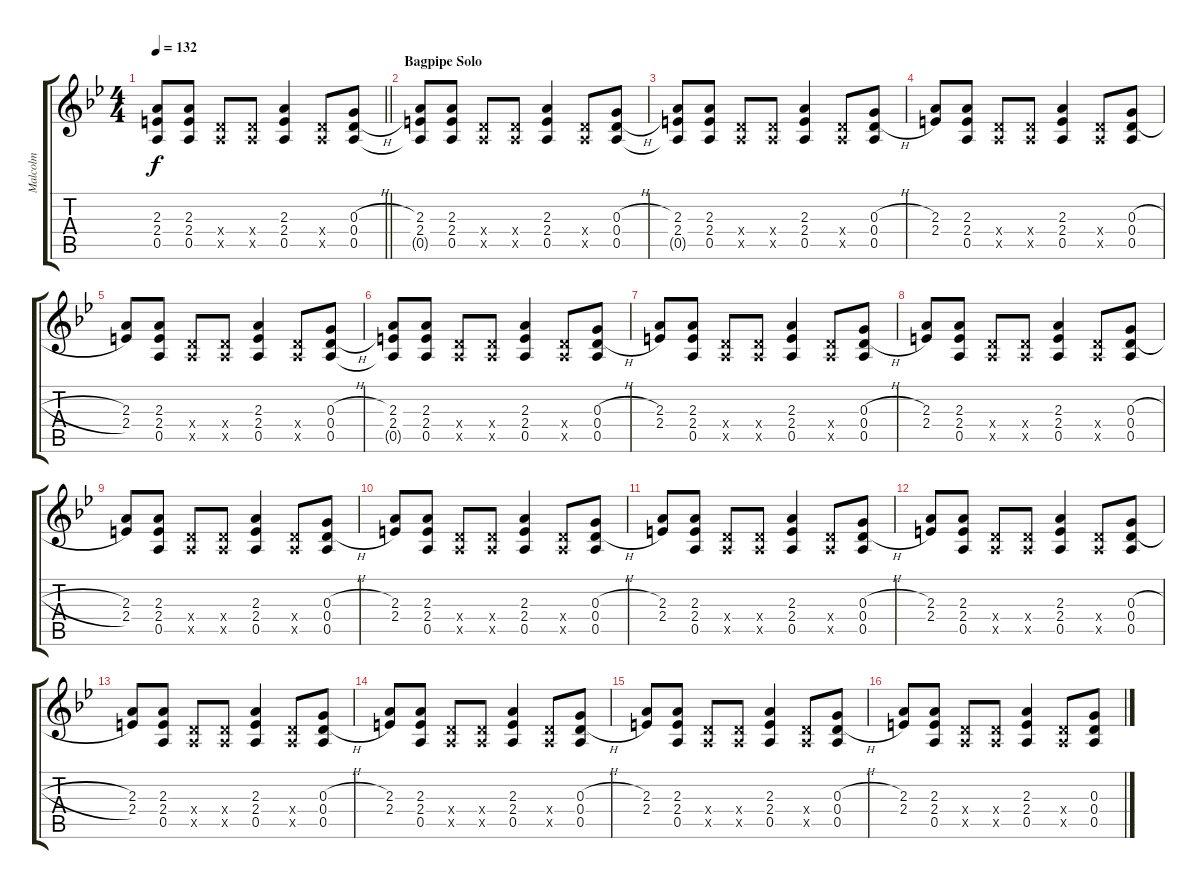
\track ("Malcolm" "Malcolm") {instrument overdrivenguitar}
\staff {score tabs}
\tuning (E4 B3 G3 D3 A2 E2) {hide}
\ts (4 4)
\tempo 132
\clef g2
\barLineRight lightlight
\ks bb
(2.3 2.4 0.5{t}).8{dy f} (2.3 2.4 0.5).8 (0.4{x} 0.5{x}).8 (0.4{x} 0.5{x}).8 (2.3 2.4 0.5).4 (0.4{x} 0.5{x}).8 (0.3{h} 0.4{h} 0.5).8 |
\section ("" "Bagpipe Solo")
(2.3 2.4 0.5{t}).8 (2.3 2.4 0.5).8 (0.4{x} 0.5{x}).8 (0.4{x} 0.5{x}).8 (2.3 2.4 0.5).4 (0.4{x} 0.5{x}).8 (0.3{h} 0.4{h} 0.5).8 |
(2.3 2.4 0.5{t}).8 (2.3 2.4 0.5).8 (0.4{x} 0.5{x}).8 (0.4{x} 0.5{x}).8 (2.3 2.4 0.5).4 (0.4{x} 0.5{x}).8 (0.3{h} 0.4{h} 0.5).8 |
(2.3 2.4).8 (2.3 2.4 0.5).8 (0.4{x} 0.5{x}).8 (0.4{x} 0.5{x}).8 (2.3 2.4 0.5).4 (0.4{x} 0.5{x}).8 (0.3{h} 0.4{h} 0.5).8 |
(2.3 2.4).8 (2.3 2.4 0.5).8 (0.4{x} 0.5{x}).8 (0.4{x} 0.5{x}).8 (2.3 2.4 0.5).4 (0.4{x} 0.5{x}).8 (0.3{h} 0.4{h} 0.5).8 |
(2.3 2.4 0.5{t}).8 (2.3 2.4 0.5).8 (0.4{x} 0.5{x}).8 (0.4{x} 0.5{x}).8 (2.3 2.4 0.5).4 (0.4{x} 0.5{x}).8 (0.3{h} 0.4{h} 0.5).8 |
(2.3 2.4).8 (2.3 2.4 0.5).8 (0.4{x} 0.5{x}).8 (0.4{x} 0.5{x}).8 (2.3 2.4 0.5).4 (0.4{x} 0.5{x}).8 (0.3{h} 0.4{h} 0.5).8 |
(2.3 2.4).8 (2.3 2.4 0.5).8 (0.4{x} 0.5{x}).8 (0.4{x} 0.5{x}).8 (2.3 2.4 0.5).4 (0.4{x} 0.5{x}).8 (0.3{h} 0.4{h} 0.5).8 |
(2.3 2.4).8 (2.3 2.4 0.5).8 (0.4{x} 0.5{x}).8 (0.4{x} 0.5{x}).8 (2.3 2.4 0.5).4 (0.4{x} 0.5{x}).8 (0.3{h} 0.4{h} 0.5).8 |
(2.3 2.4).8 (2.3 2.4 0.5).8 (0.4{x} 0.5{x}).8 (0.4{x} 0.5{x}).8 (2.3 2.4 0.5).4 (0.4{x} 0.5{x}).8 (0.3{h} 0.4{h} 0.5).8 |
(2.3 2.4).8 (2.3 2.4 0.5).8 (0.4{x} 0.5{x}).8 (0.4{x} 0.5{x}).8 (2.3 2.4 0.5).4 (0.4{x} 0.5{x}).8 (0.3{h} 0.4{h} 0.5).8 |
(2.3 2.4).8 (2.3 2.4 0.5).8 (0.4{x} 0.5{x}).8 (0.4{x} 0.5{x}).8 (2.3 2.4 0.5).4 (0.4{x} 0.5{x}).8 (0.3{h} 0.4{h} 0.5).8 |
(2.3 2.4).8 (2.3 2.4 0.5).8 (0.4{x} 0.5{x}).8 (0.4{x} 0.5{x}).8 (2.3 2.4 0.5).4 (0.4{x} 0.5{x}).8 (0.3{h} 0.4{h} 0.5).8 |
(2.3 2.4).8 (2.3 2.4 0.5).8 (0.4{x} 0.5{x}).8 (0.4{x} 0.5{x}).8 (2.3 2.4 0.5).4 (0.4{x} 0.5{x}).8 (0.3{h} 0.4{h} 0.5).8 |
(2.3 2.4).8 (2.3 2.4 0.5).8 (0.4{x} 0.5{x}).8 (0.4{x} 0.5{x}).8 (2.3 2.4 0.5).4 (0.4{x} 0.5{x}).8 (0.3{h} 0.4{h} 0.5).8 |
(2.3 2.4).8 (2.3 2.4 0.5).8 (0.4{x} 0.5{x}).8 (0.4{x} 0.5{x}).8 (2.3 2.4 0.5).4 (0.4{x} 0.5{x}).8 (0.3{h} 0.4{h} 0.5).8
